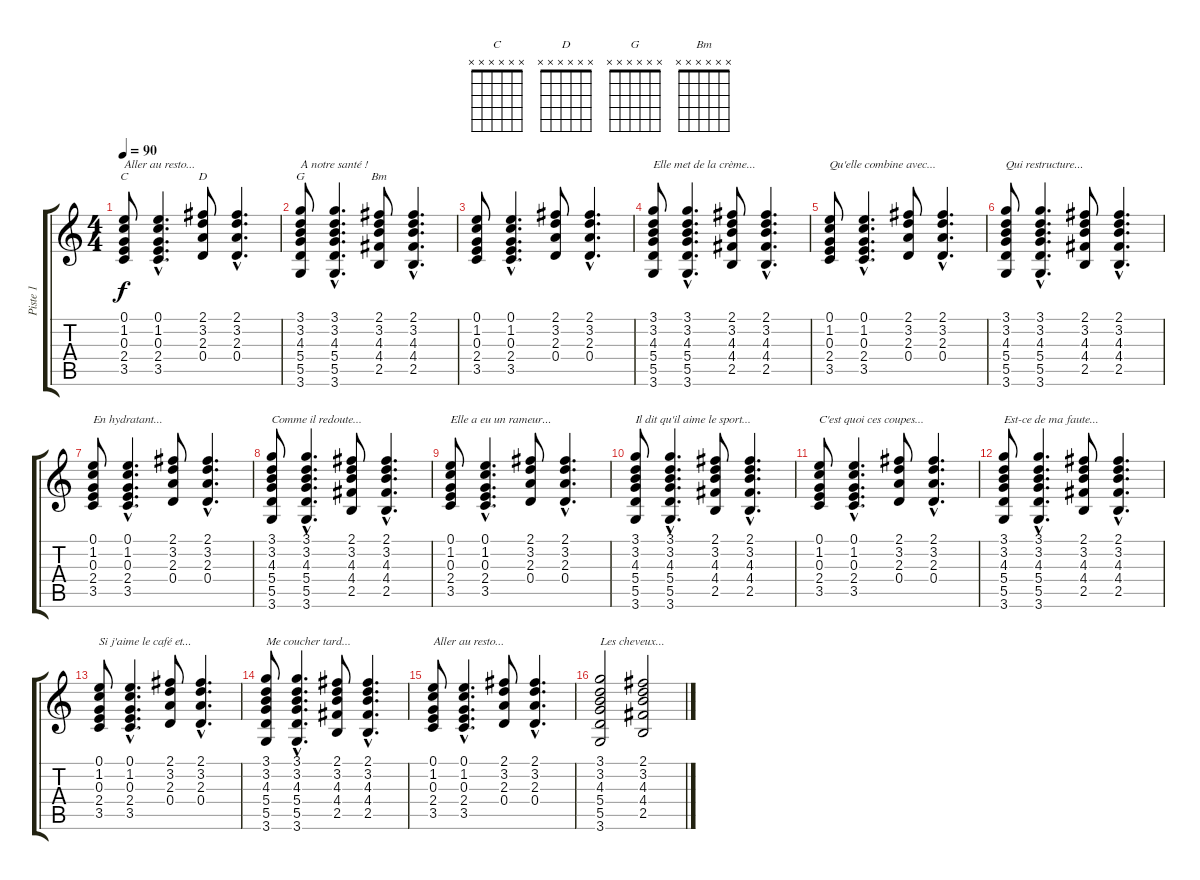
\track ("Piste 1" "Piste 1") {instrument acousticguitarnylon}
\staff {score tabs}
\tuning (E4 B3 G3 D3 A2 E2) {hide}
\chord ("C" x x x x x x) {firstfret 0}
\chord ("D" x x x x x x) {firstfret 0}
\chord ("G" x x x x x x) {firstfret 0}
\chord ("Bm" x x x x x x) {firstfret 0}
\ts (4 4)
\tempo 90
\clef g2
\ks c
(0.1 1.2 0.3 2.4 3.5).8{ch "C" txt "Aller au resto..." dy f} (0.1{hac} 1.2{hac} 0.3{hac} 2.4{hac} 3.5{hac}).4{d} (2.1 3.2 2.3 0.4).8{ch "D"} (2.1{hac} 3.2{hac} 2.3{hac} 0.4{hac}).4{d} |
(3.1 3.2 4.3 5.4 5.5 3.6).8{ch "G" txt "A notre santé !"} (3.1{hac} 3.2{hac} 4.3{hac} 5.4{hac} 5.5{hac} 3.6{hac}).4{d} (2.1 3.2 4.3 4.4 2.5).8{ch "Bm"} (2.1{hac} 3.2{hac} 4.3{hac} 4.4{hac} 2.5{hac}).4{d} |
(0.1 1.2 0.3 2.4 3.5).8 (0.1{hac} 1.2{hac} 0.3{hac} 2.4{hac} 3.5{hac}).4{d} (2.1 3.2 2.3 0.4).8 (2.1{hac} 3.2{hac} 2.3{hac} 0.4{hac}).4{d} |
(3.1 3.2 4.3 5.4 5.5 3.6).8{txt "Elle met de la crème..."} (3.1{hac} 3.2{hac} 4.3{hac} 5.4{hac} 5.5{hac} 3.6{hac}).4{d} (2.1 3.2 4.3 4.4 2.5).8 (2.1{hac} 3.2{hac} 4.3{hac} 4.4{hac} 2.5{hac}).4{d} |
(0.1 1.2 0.3 2.4 3.5).8{txt "Qu'elle combine avec..."} (0.1{hac} 1.2{hac} 0.3{hac} 2.4{hac} 3.5{hac}).4{d} (2.1 3.2 2.3 0.4).8 (2.1{hac} 3.2{hac} 2.3{hac} 0.4{hac}).4{d} |
(3.1 3.2 4.3 5.4 5.5 3.6).8{txt "Qui restructure..."} (3.1{hac} 3.2{hac} 4.3{hac} 5.4{hac} 5.5{hac} 3.6{hac}).4{d} (2.1 3.2 4.3 4.4 2.5).8 (2.1{hac} 3.2{hac} 4.3{hac} 4.4{hac} 2.5{hac}).4{d} |
(0.1 1.2 0.3 2.4 3.5).8{txt "En hydratant..."} (0.1{hac} 1.2{hac} 0.3{hac} 2.4{hac} 3.5{hac}).4{d} (2.1 3.2 2.3 0.4).8 (2.1{hac} 3.2{hac} 2.3{hac} 0.4{hac}).4{d} |
(3.1 3.2 4.3 5.4 5.5 3.6).8{txt "Comme il redoute..."} (3.1{hac} 3.2{hac} 4.3{hac} 5.4{hac} 5.5{hac} 3.6{hac}).4{d} (2.1 3.2 4.3 4.4 2.5).8 (2.1{hac} 3.2{hac} 4.3{hac} 4.4{hac} 2.5{hac}).4{d} |
(0.1 1.2 0.3 2.4 3.5).8{txt "Elle a eu un rameur..."} (0.1{hac} 1.2{hac} 0.3{hac} 2.4{hac} 3.5{hac}).4{d} (2.1 3.2 2.3 0.4).8 (2.1{hac} 3.2{hac} 2.3{hac} 0.4{hac}).4{d} |
(3.1 3.2 4.3 5.4 5.5 3.6).8{txt "Il dit qu'il aime le sport..."} (3.1{hac} 3.2{hac} 4.3{hac} 5.4{hac} 5.5{hac} 3.6{hac}).4{d} (2.1 3.2 4.3 4.4 2.5).8 (2.1{hac} 3.2{hac} 4.3{hac} 4.4{hac} 2.5{hac}).4{d} |
(0.1 1.2 0.3 2.4 3.5).8{txt "C'est quoi ces coupes..."} (0.1{hac} 1.2{hac} 0.3{hac} 2.4{hac} 3.5{hac}).4{d} (2.1 3.2 2.3 0.4).8 (2.1{hac} 3.2{hac} 2.3{hac} 0.4{hac}).4{d} |
(3.1 3.2 4.3 5.4 5.5 3.6).8{txt "Est-ce de ma faute..."} (3.1{hac} 3.2{hac} 4.3{hac} 5.4{hac} 5.5{hac} 3.6{hac}).4{d} (2.1 3.2 4.3 4.4 2.5).8 (2.1{hac} 3.2{hac} 4.3{hac} 4.4{hac} 2.5{hac}).4{d} |
(0.1 1.2 0.3 2.4 3.5).8{txt "Si j'aime le café et..."} (0.1{hac} 1.2{hac} 0.3{hac} 2.4{hac} 3.5{hac}).4{d} (2.1 3.2 2.3 0.4).8 (2.1{hac} 3.2{hac} 2.3{hac} 0.4{hac}).4{d} |
(3.1 3.2 4.3 5.4 5.5 3.6).8{txt "Me coucher tard..."} (3.1{hac} 3.2{hac} 4.3{hac} 5.4{hac} 5.5{hac} 3.6{hac}).4{d} (2.1 3.2 4.3 4.4 2.5).8 (2.1{hac} 3.2{hac} 4.3{hac} 4.4{hac} 2.5{hac}).4{d} |
(0.1 1.2 0.3 2.4 3.5).8{txt "Aller au resto..."} (0.1{hac} 1.2{hac} 0.3{hac} 2.4{hac} 3.5{hac}).4{d} (2.1 3.2 2.3 0.4).8 (2.1{hac} 3.2{hac} 2.3{hac} 0.4{hac}).4{d} |
(3.1 3.2 4.3 5.4 5.5 3.6).2{txt "Les cheveux..."} (2.1 3.2 4.3 4.4 2.5).2
